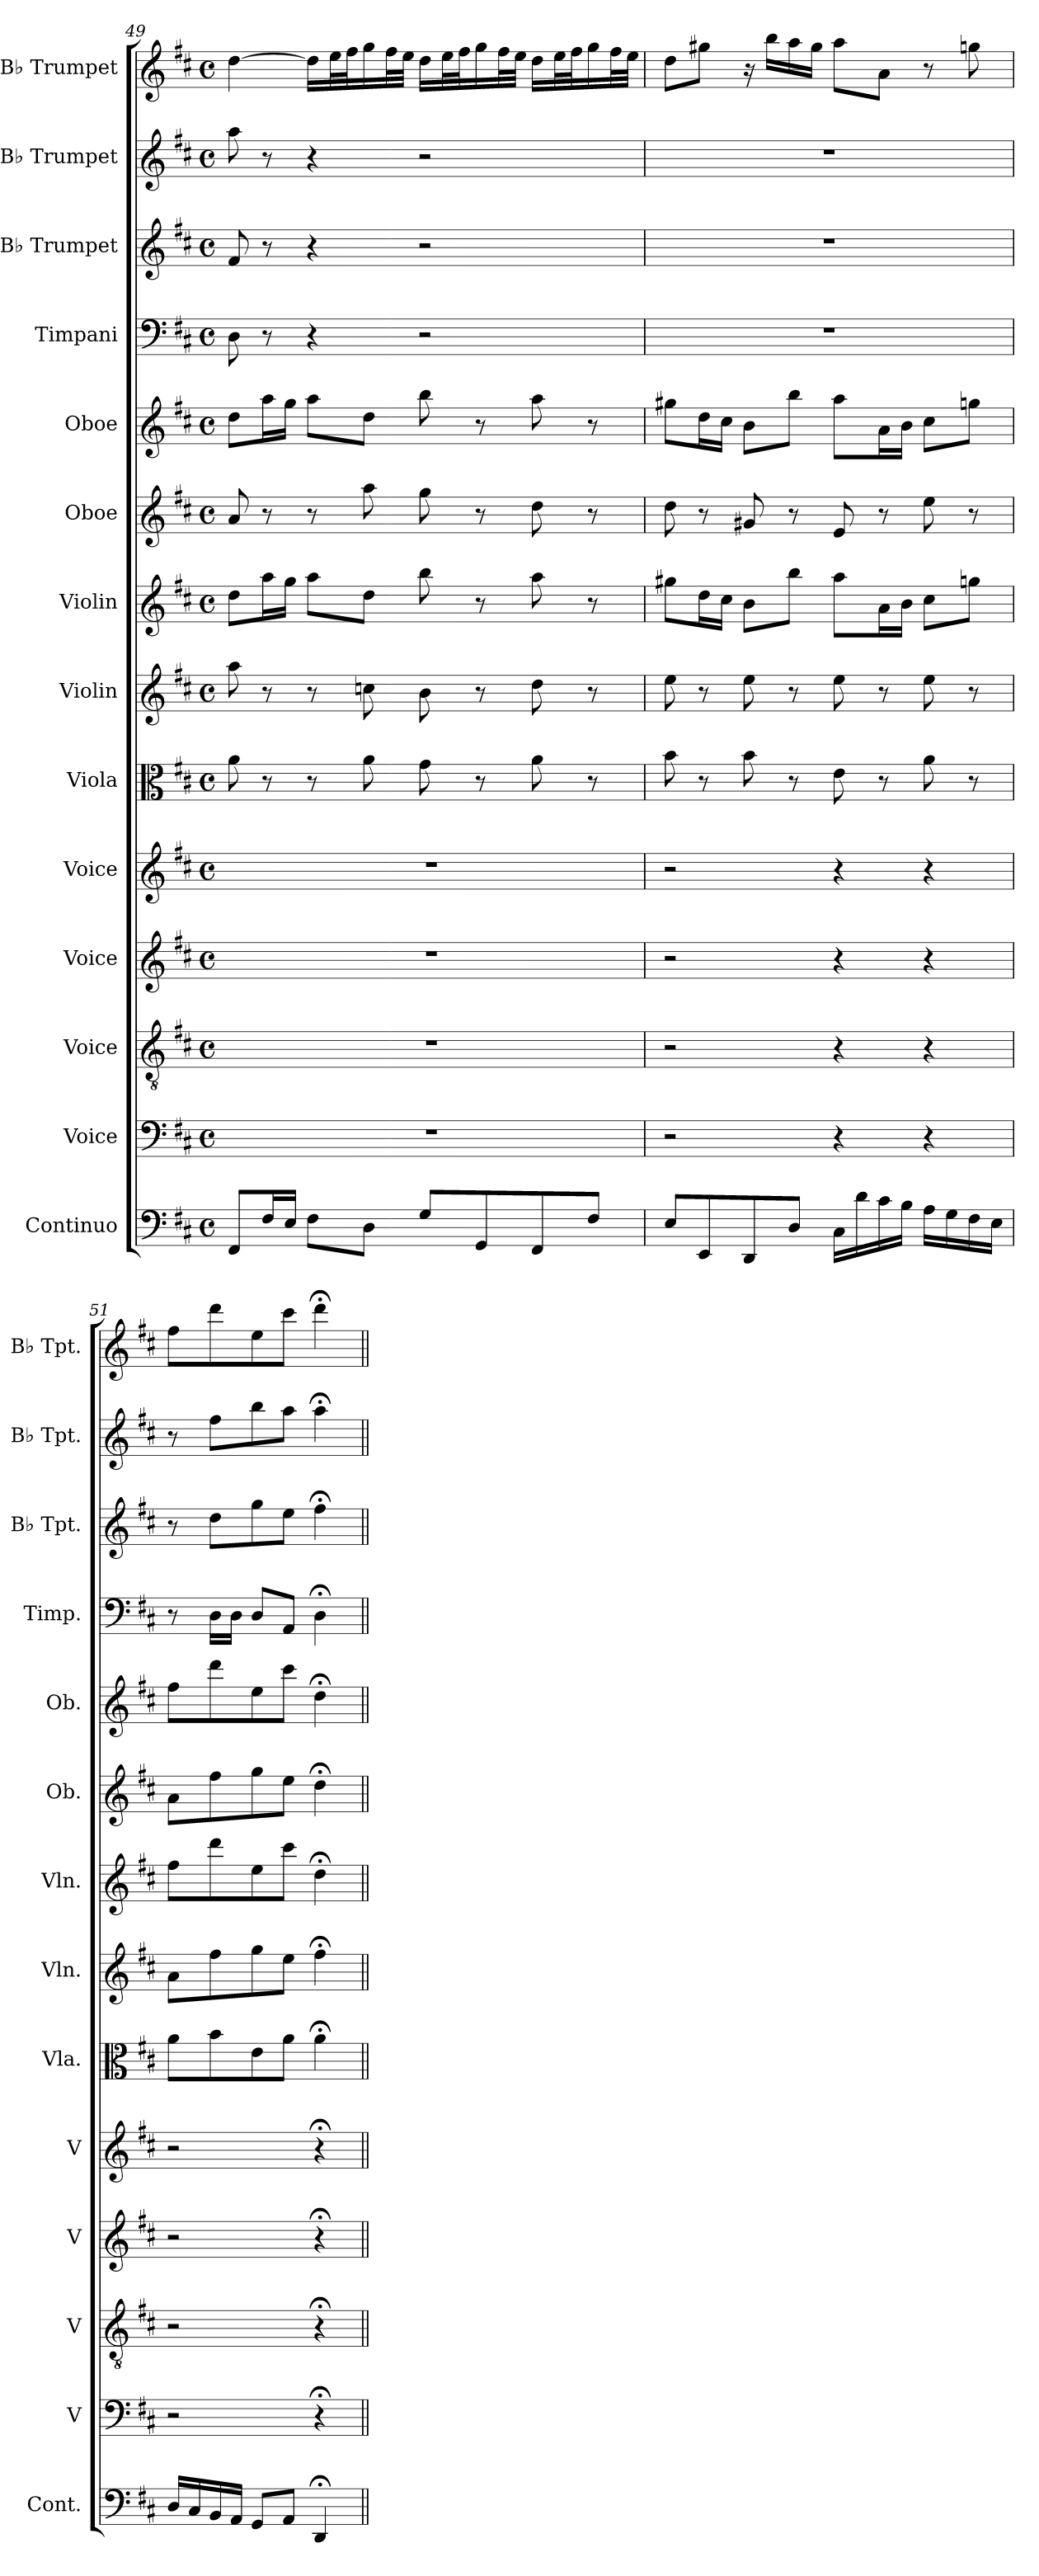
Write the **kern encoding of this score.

**kern	**kern	**kern	**kern	**kern	**kern	**kern	**kern	**kern	**kern	**kern	**kern	**kern	**kern
*part14	*part13	*part12	*part11	*part10	*part9	*part8	*part7	*part6	*part5	*part4	*part3	*part2	*part1
*staff14	*staff13	*staff12	*staff11	*staff10	*staff9	*staff8	*staff7	*staff6	*staff5	*staff4	*staff3	*staff2	*staff1
*I"Continuo	*I"Voice	*I"Voice	*I"Voice	*I"Voice	*I"Viola	*I"Violin	*I"Violin	*I"Oboe	*I"Oboe	*I"Timpani	*I"B♭ Trumpet	*I"B♭ Trumpet	*I"B♭ Trumpet
*I'Cont.	*I'V	*I'V	*I'V	*I'V	*I'Vla.	*I'Vln.	*I'Vln.	*I'Ob.	*I'Ob.	*I'Timp.	*I'B♭ Tpt.	*I'B♭ Tpt.	*I'B♭ Tpt.
*clefF4	*clefF4	*clefGv2	*clefG2	*clefG2	*clefC3	*clefG2	*clefG2	*clefG2	*clefG2	*clefF4	*clefG2	*clefG2	*clefG2
*	*	*	*	*	*	*	*	*	*	*	*ITrd1c2	*ITrd1c2	*ITrd1c2
*k[f#c#]	*k[f#c#]	*k[f#c#]	*k[f#c#]	*k[f#c#]	*k[f#c#]	*k[f#c#]	*k[f#c#]	*k[f#c#]	*k[f#c#]	*k[f#c#]	*k[]	*k[]	*k[]
*M4/4	*M4/4	*M4/4	*M4/4	*M4/4	*M4/4	*M4/4	*M4/4	*M4/4	*M4/4	*M4/4	*M4/4	*M4/4	*M4/4
*met(c)	*met(c)	*met(c)	*met(c)	*met(c)	*met(c)	*met(c)	*met(c)	*met(c)	*met(c)	*met(c)	*met(c)	*met(c)	*met(c)
=49	=49	=49	=49	=49	=49	=49	=49	=49	=49	=49	=49	=49	=49
8FF#L	1r	1r	1r	1r	8a	8aa	8ddL	8a	8ddL	8D	8e	8gg	[4cc
16F#L	.	.	.	.	8r	8r	16aaL	8r	16aaL	8r	8r	8r	.
16EJJ	.	.	.	.	.	.	16ggJJ	.	16ggJJ	.	.	.	.
8F#L	.	.	.	.	8r	8r	8aaL	8r	8aaL	4r	4r	4r	16ccLL]
.	.	.	.	.	.	.	.	.	.	.	.	.	32ddL
.	.	.	.	.	.	.	.	.	.	.	.	.	32eeJ
8DJ	.	.	.	.	8a	8ccn	8ddJ	8aa	8ddJ	.	.	.	16ff
.	.	.	.	.	.	.	.	.	.	.	.	.	32eeL
.	.	.	.	.	.	.	.	.	.	.	.	.	32ddJJJ
8GL	.	.	.	.	8g	8b	8bb	8gg	8bb	2r	2r	2r	16ccLL
.	.	.	.	.	.	.	.	.	.	.	.	.	32ddL
.	.	.	.	.	.	.	.	.	.	.	.	.	32eeJ
8GG	.	.	.	.	8r	8r	8r	8r	8r	.	.	.	16ff
.	.	.	.	.	.	.	.	.	.	.	.	.	32eeL
.	.	.	.	.	.	.	.	.	.	.	.	.	32ddJJJ
8FF#	.	.	.	.	8a	8dd	8aa	8dd	8aa	.	.	.	16ccLL
.	.	.	.	.	.	.	.	.	.	.	.	.	32ddL
.	.	.	.	.	.	.	.	.	.	.	.	.	32eeJ
8F#J	.	.	.	.	8r	8r	8r	8r	8r	.	.	.	16ff
.	.	.	.	.	.	.	.	.	.	.	.	.	32eeL
.	.	.	.	.	.	.	.	.	.	.	.	.	32ddJJJ
=50	=50	=50	=50	=50	=50	=50	=50	=50	=50	=50	=50	=50	=50
8EL	2r	2r	2r	2r	8b	8ee	8gg#XL	8dd	8gg#XL	1r	1r	1r	8ccL
8EE	.	.	.	.	8r	8r	16ddL	8r	16ddL	.	.	.	8ff#XJ
.	.	.	.	.	.	.	16cc#JJ	.	16cc#JJ	.	.	.	.
8DD	.	.	.	.	8b	8ee	8bL	8g#X	8bL	.	.	.	16r
.	.	.	.	.	.	.	.	.	.	.	.	.	16aaLL
8DJ	.	.	.	.	8r	8r	8bbJ	8r	8bbJ	.	.	.	16gg
.	.	.	.	.	.	.	.	.	.	.	.	.	16ff#JJ
16C#LL	4r	4r	4r	4r	8e	8ee	8aaL	8e	8aaL	.	.	.	8ggL
16d	.	.	.	.	.	.	.	.	.	.	.	.	.
16c#	.	.	.	.	8r	8r	16aL	8r	16aL	.	.	.	8gJ
16BJJ	.	.	.	.	.	.	16bJJ	.	16bJJ	.	.	.	.
16ALL	4r	4r	4r	4r	8a	8ee	8cc#L	8ee	8cc#L	.	.	.	8r
16G	.	.	.	.	.	.	.	.	.	.	.	.	.
16F#	.	.	.	.	8r	8r	8ggnJ	8r	8ggnJ	.	.	.	8ffn
16EJJ	.	.	.	.	.	.	.	.	.	.	.	.	.
=51	=51	=51	=51	=51	=51	=51	=51	=51	=51	=51	=51	=51	=51
16DLL	2r	2r	2r	2r	8aL	8aL	8ff#L	8aL	8ff#L	8r	8r	8r	8eeL
16C#	.	.	.	.	.	.	.	.	.	.	.	.	.
16BB	.	.	.	.	8b	8ff#	8ddd	8ff#	8ddd	16DLL	8ccL	8eeL	8ccc
16AAJJ	.	.	.	.	.	.	.	.	.	16DJJ	.	.	.
8GGL	.	.	.	.	8e	8gg	8ee	8gg	8ee	8DL	8ff	8aa	8dd
8AAJ	.	.	.	.	8aJ	8eeJ	8ccc#J	8eeJ	8ccc#J	8AAJ	8ddJ	8ggJ	8bbJ
4DD;<	4r;<	4r;<	4r;<	4r;<	4a;<	4ff#;<	4dd;<	4dd;<	4dd;<	4D;<	4ee;<	4gg;<	4ccc;<
=||	=||	=||	=||	=||	=||	=||	=||	=||	=||	=||	=||	=||	=||
*-	*-	*-	*-	*-	*-	*-	*-	*-	*-	*-	*-	*-	*-
